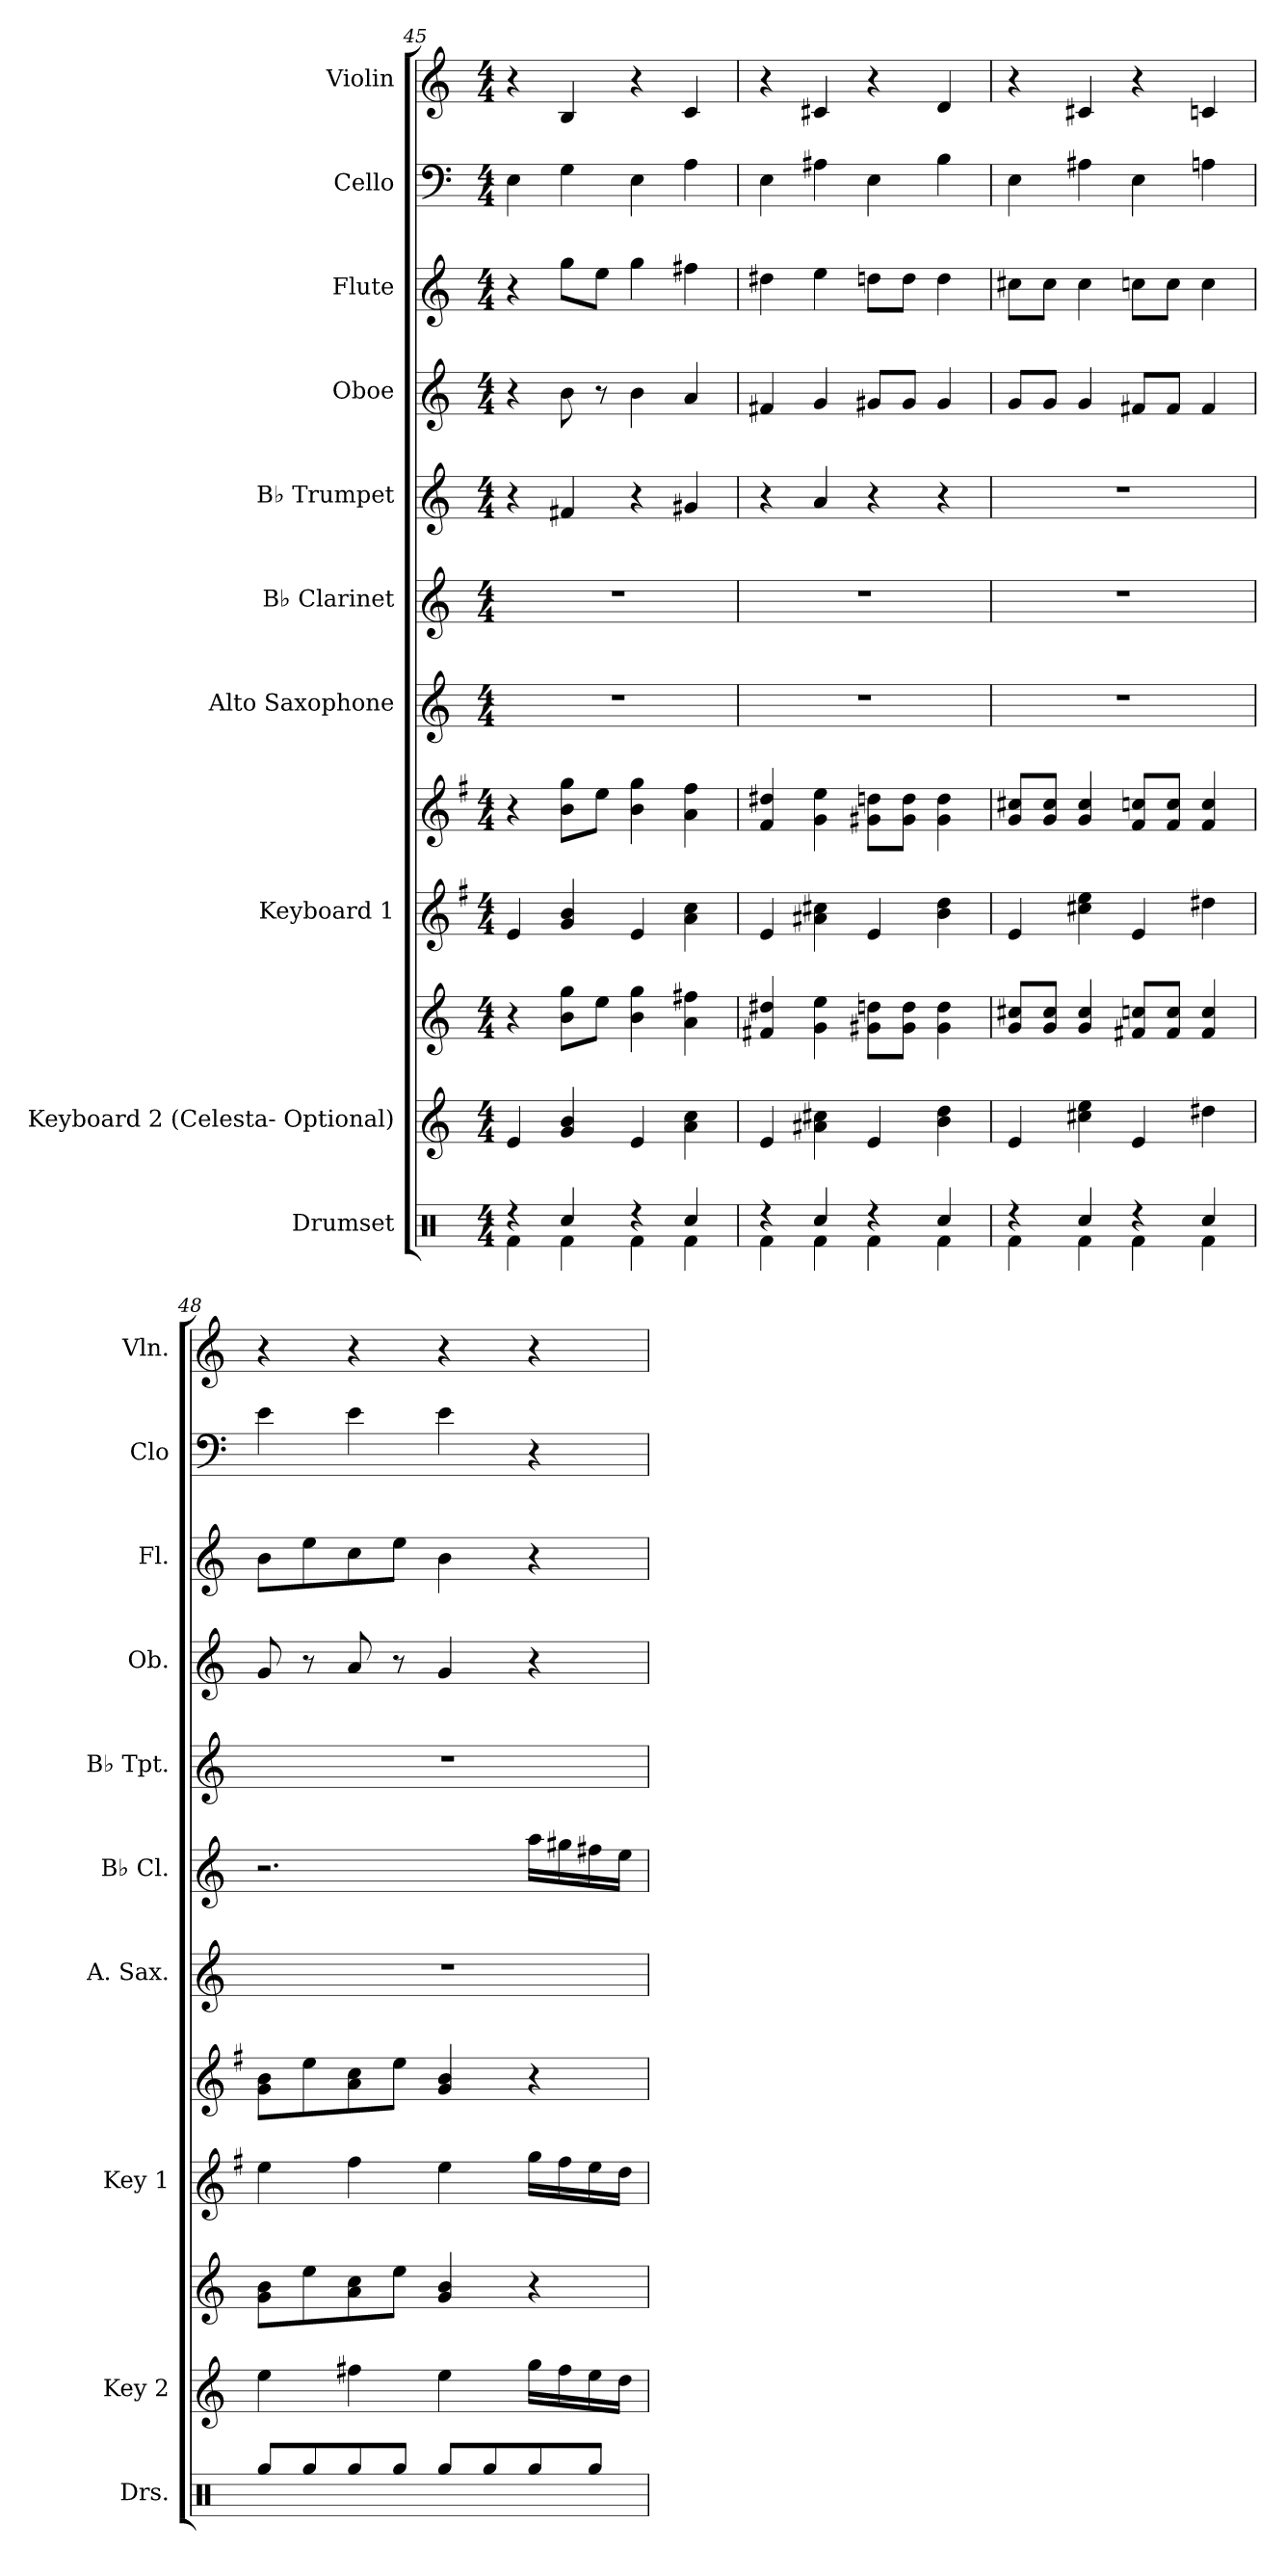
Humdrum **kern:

**kern	**kern	**kern	**kern	**kern	**kern	**kern	**kern	**kern	**kern	**kern	**kern
*part10	*part9	*part9	*part8	*part8	*part7	*part6	*part5	*part4	*part3	*part2	*part1
*staff12	*staff11	*staff10	*staff9	*staff8	*staff7	*staff6	*staff5	*staff4	*staff3	*staff2	*staff1
*I"Drumset	*I"Keyboard 2 (Celesta- Optional)	*	*I"Keyboard 1	*	*I"Alto Saxophone	*I"B♭ Clarinet	*I"B♭ Trumpet	*I"Oboe	*I"Flute	*I"Cello	*I"Violin
*I'Drs.	*I'Key 2	*	*I'Key 1	*	*I'A. Sax.	*I'B♭ Cl.	*I'B♭ Tpt.	*I'Ob.	*I'Fl.	*I'Clo	*I'Vln.
*clefX	*clefG2	*clefG2	*clefG2	*clefG2	*clefG2	*clefG2	*clefG2	*clefG2	*clefG2	*clefF4	*clefG2
*	*	*	*	*	*ITrd5c9	*ITrd1c2	*ITrd1c2	*	*	*	*
*k[]	*k[]	*k[]	*k[f#]	*k[f#]	*k[b-e-a-]	*k[b-e-]	*k[b-e-]	*k[]	*k[]	*k[]	*k[]
*C:	*C:	*C:	*G:	*G:	*E-:	*B-:	*B-:	*C:	*C:	*C:	*C:
*M4/4	*M4/4	*M4/4	*M4/4	*M4/4	*M4/4	*M4/4	*M4/4	*M4/4	*M4/4	*M4/4	*M4/4
=45	=45	=45	=45	=45	=45	=45	=45	=45	=45	=45	=45
*^	*	*	*	*	*	*	*	*	*	*	*
4r	4Rf\	4e/	4r	4e/	4r	1r	1r	4r	4r	4r	4E\	4r
4Rcc/	4Rf\	4g/ 4b/	8b\ 8gg\L	4g/ 4b/	8b\ 8gg\L	.	.	4en/	8b\	8gg\L	4G\	4B/
.	.	.	8ee\J	.	8ee\J	.	.	.	8r	8ee\J	.	.
4r	4Rf\	4e/	4b\ 4gg\	4e/	4b\ 4gg\	.	.	4r	4b\	4gg\	4E\	4r
4Rcc/	4Rf\	4a\ 4cc\	4a\ 4ff#X\	4a\ 4cc\	4a\ 4ff#\	.	.	4f#X/	4a/	4ff#X\	4A\	4c/
!!LO:PB:g=z
=46	=46	=46	=46	=46	=46	=46	=46	=46	=46	=46	=46	=46
4r	4Rf\	4e/	4f#X/ 4dd#X/	4e/	4f#/ 4dd#X/	1r	1r	4r	4f#X/	4dd#X\	4E\	4r
4Rcc/	4Rf\	4a#X\ 4cc#X\	4g\ 4ee\	4a#X\ 4cc#X\	4g\ 4ee\	.	.	4g/	4g/	4ee\	4A#X\	4c#X/
4r	4Rf\	4e/	8g#X\ 8ddn\L	4e/	8g#X\ 8ddn\L	.	.	4r	8g#X/L	8ddn\L	4E\	4r
.	.	.	8g#\ 8dd\J	.	8g#\ 8dd\J	.	.	.	8g#/J	8dd\J	.	.
4Rcc/	4Rf\	4b\ 4dd\	4g#\ 4dd\	4b\ 4dd\	4g#\ 4dd\	.	.	4r	4g#/	4dd\	4B\	4d/
=47	=47	=47	=47	=47	=47	=47	=47	=47	=47	=47	=47	=47
4r	4Rf\	4e/	8g/ 8cc#X/L	4e/	8g/ 8cc#X/L	1r	1r	1r	8g/L	8cc#X\L	4E\	4r
.	.	.	8g/ 8cc#/J	.	8g/ 8cc#/J	.	.	.	8g/J	8cc#\J	.	.
4Rcc/	4Rf\	4cc#X\ 4ee\	4g/ 4cc#/	4cc#X\ 4ee\	4g/ 4cc#/	.	.	.	4g/	4cc#\	4A#X\	4c#X/
4r	4Rf\	4e/	8f#X/ 8ccn/L	4e/	8f#/ 8ccn/L	.	.	.	8f#X/L	8ccn\L	4E\	4r
.	.	.	8f#/ 8cc/J	.	8f#/ 8cc/J	.	.	.	8f#/J	8cc\J	.	.
4Rcc/	4Rf\	4dd#X\	4f#/ 4cc/	4dd#X\	4f#/ 4cc/	.	.	.	4f#/	4cc\	4An\	4cn/
*v	*v	*	*	*	*	*	*	*	*	*	*	*
=48	=48	=48	=48	=48	=48	=48	=48	=48	=48	=48	=48
8Rgg/L	4ee\	8g\ 8b\L	4ee\	8g\ 8b\L	1r	2.r	1r	8g/	8b\L	4e\	4r
8Rgg/	.	8ee\	.	8ee\	.	.	.	8r	8ee\	.	.
8Rgg/	4ff#X\	8a\ 8cc\	4ff#\	8a\ 8cc\	.	.	.	8a/	8cc\	4e\	4r
8Rgg/J	.	8ee\J	.	8ee\J	.	.	.	8r	8ee\J	.	.
8Rgg/L	4ee\	4g/ 4b/	4ee\	4g/ 4b/	.	.	.	4g/	4b\	4e\	4r
8Rgg/	.	.	.	.	.	.	.	.	.	.	.
8Rgg/	16gg\LL	4r	16gg\LL	4r	.	16gg\LL	.	4r	4r	4r	4r
.	16ff#\	.	16ff#\	.	.	16ff#X\	.	.	.	.	.
8Rgg/J	16ee\	.	16ee\	.	.	16een\	.	.	.	.	.
.	16dd\JJ	.	16dd\JJ	.	.	16dd\JJ	.	.	.	.	.
=	=	=	=	=	=	=	=	=	=	=	=
*-	*-	*-	*-	*-	*-	*-	*-	*-	*-	*-	*-
